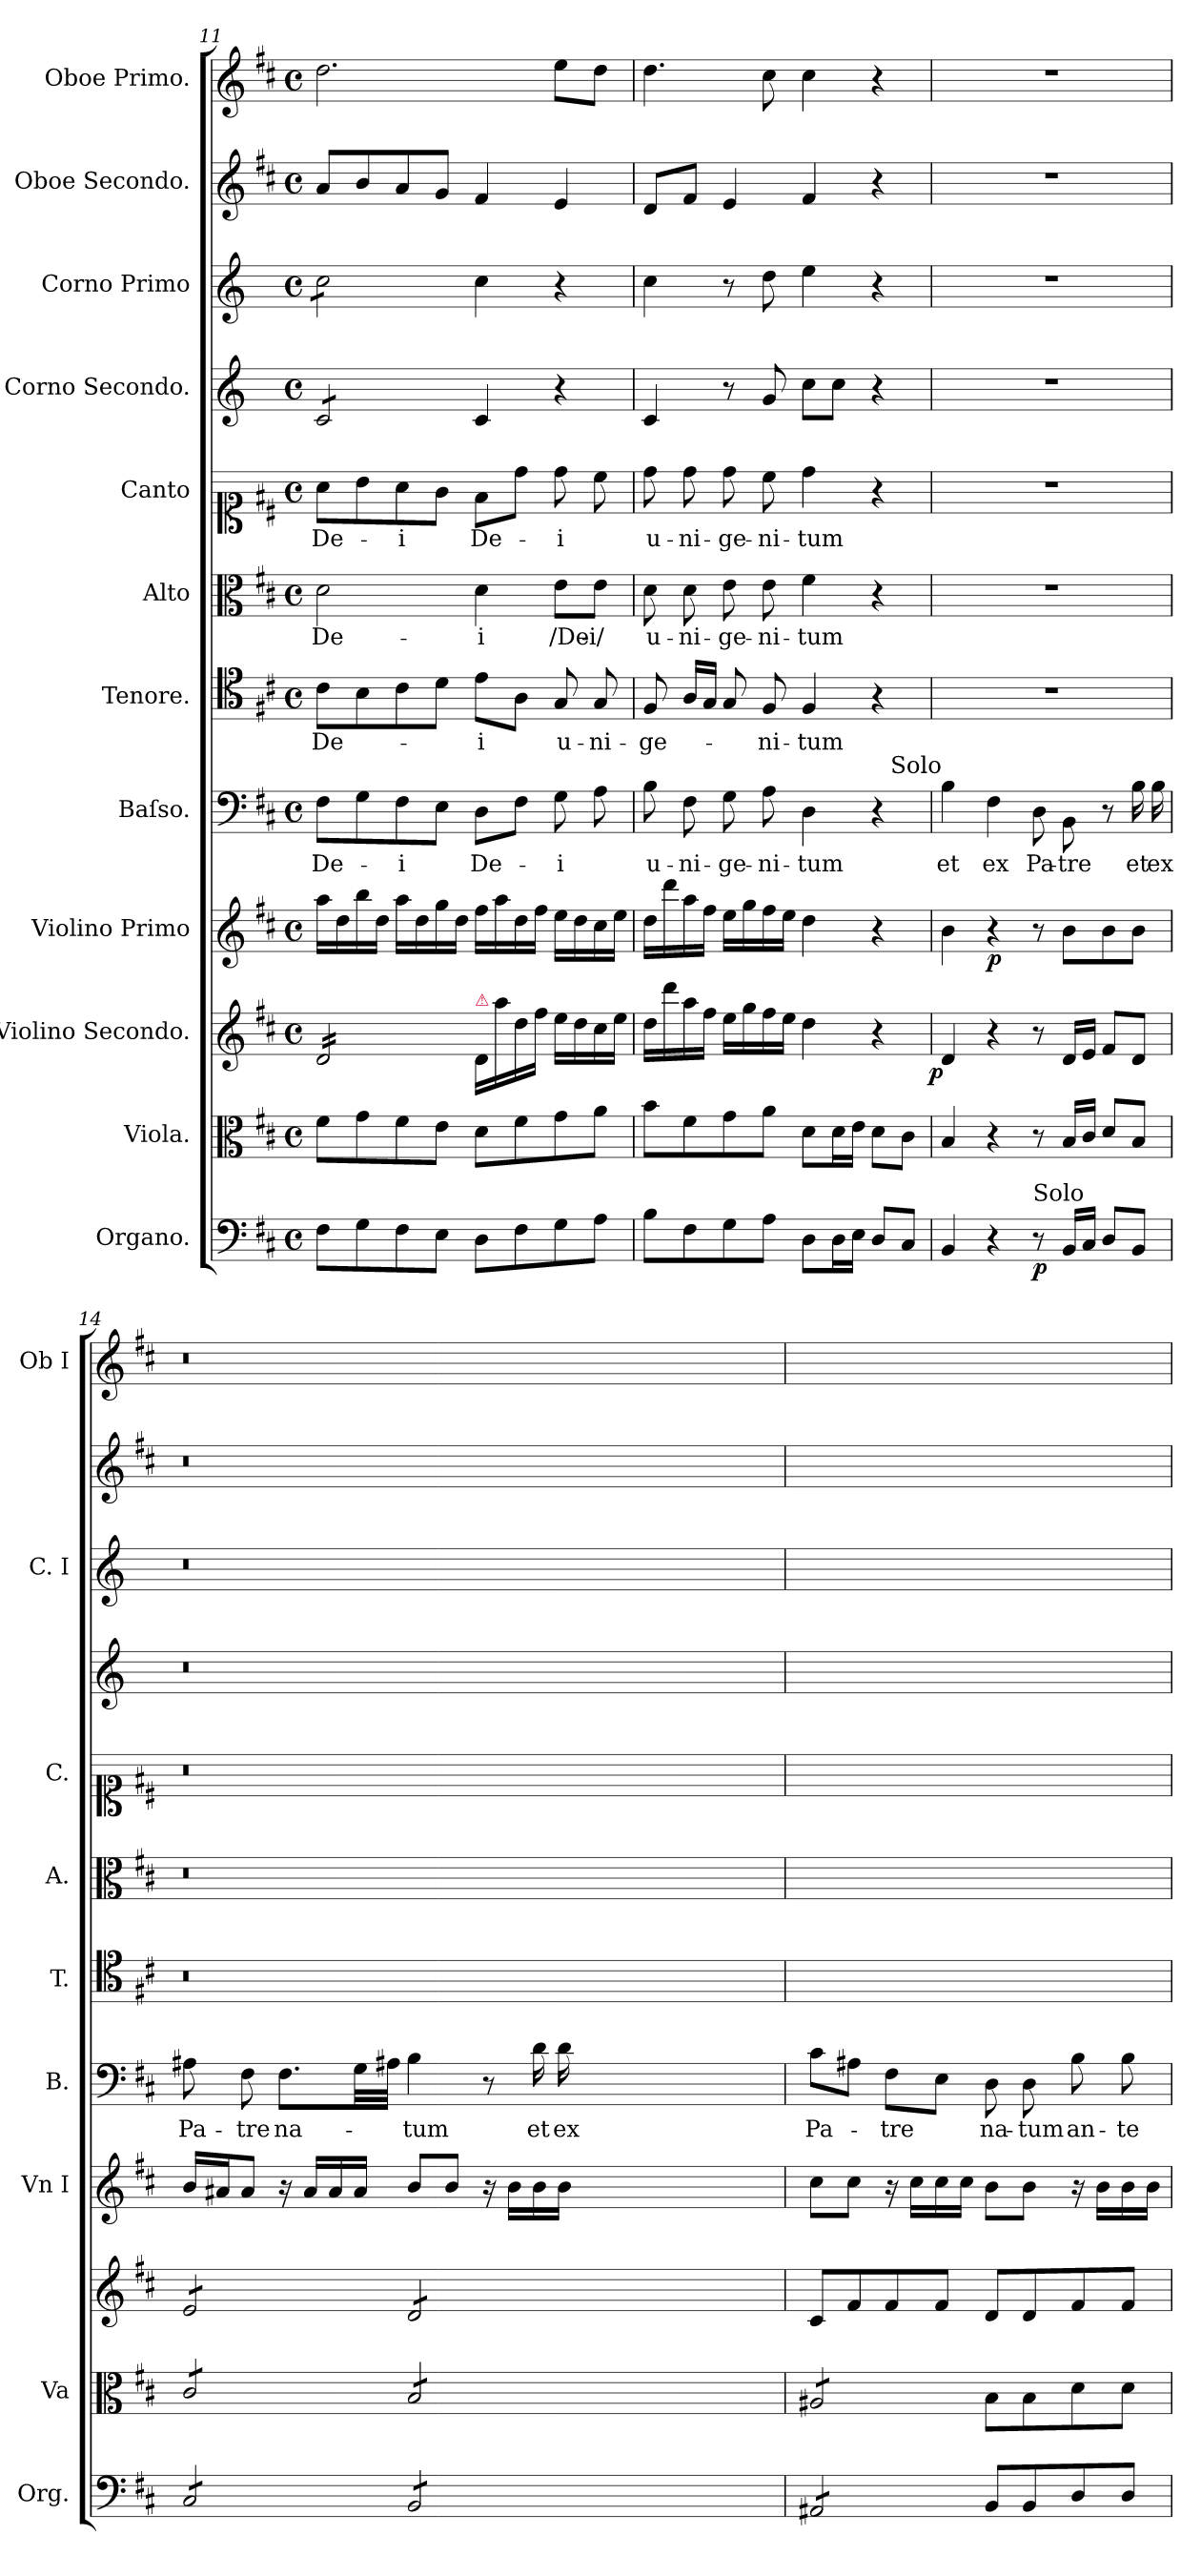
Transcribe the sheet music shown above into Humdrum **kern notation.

**kern	**dynam	**kern	**kern	**dynam	**kern	**dynam	**kern	**text	**kern	**text	**kern	**text	**kern	**text	**kern	**kern	**kern	**kern
*part12	*part12	*part11	*part10	*part10	*part9	*part9	*part8	*part8	*part7	*part7	*part6	*part6	*part5	*part5	*part4	*part3	*part2	*part1
*staff12	*staff12	*staff11	*staff10	*staff10	*staff9	*staff9	*staff8	*staff8	*staff7	*staff7	*staff6	*staff6	*staff5	*staff5	*staff4	*staff3	*staff2	*staff1
*I"Organo.	*	*I"Viola.	*I"Violino Secondo.	*	*I"Violino Primo	*	*I"Baſso.	*	*I"Tenore.	*	*I"Alto	*	*I"Canto	*	*I"Corno Secondo.	*I"Corno Primo	*I"Oboe Secondo.	*I"Oboe Primo.
*I'Org.	*	*I'Va	*	*	*I'Vn I	*	*I'B.	*	*I'T.	*	*I'A.	*	*I'C.	*	*	*I'C. I	*	*I'Ob I
*clefF4	*	*clefC3	*clefG2	*	*clefG2	*	*clefF4	*	*clefC4	*	*clefC3	*	*clefC1	*	*clefG2	*clefG2	*clefG2	*clefG2
*k[f#c#]	*	*k[f#c#]	*k[f#c#]	*	*k[f#c#]	*	*k[f#c#]	*	*k[f#c#]	*	*k[f#c#]	*	*k[f#c#]	*	*k[]	*k[]	*k[f#c#]	*k[f#c#]
*M4/4	*	*M4/4	*M4/4	*	*M4/4	*	*M4/4	*	*M4/4	*	*M4/4	*	*M4/4	*	*M4/4	*M4/4	*M4/4	*M4/4
*met(c)	*	*met(c)	*met(c)	*	*met(c)	*	*met(c)	*	*met(c)	*	*met(c)	*	*met(c)	*	*met(c)	*met(c)	*met(c)	*met(c)
=11	=11	=11	=11	=11	=11	=11	=11	=11	=11	=11	=11	=11	=11	=11	=11	=11	=11	=11
*	*	*	*tremolo	*	*	*	*	*	*	*	*	*	*	*	*	*	*	*
*	*	*	*	*	*	*	*	*	*	*	*	*	*	*	*tremolo	*	*	*
*	*	*	*	*	*	*	*	*	*	*	*	*	*	*	*	*tremolo	*	*
8F#\L	.	8f#\L	16d/LL	.	16aa\LL	.	8F#\L	De-	8c#\L	De-	2d\	De-	8a\L	De-	8c/L	8cc\L	8a/L	2.dd\
.	.	.	16d/	.	16dd\	.	.	.	.	.	.	.	.	.	.	.	.	.
8G\	.	8g\	16d/	.	16bb\	.	8G\	.	8B\	.	.	.	8b\	.	8c/	8cc\	8b/	.
.	.	.	16d/	.	16dd\JJ	.	.	.	.	.	.	.	.	.	.	.	.	.
8F#\	.	8f#\	16d/	.	16aa\LL	.	8F#\	-i	8c#\	.	.	.	8a\	-i	8c/	8cc\	8a/	.
.	.	.	16d/	.	16dd\	.	.	.	.	.	.	.	.	.	.	.	.	.
8E\J	.	8e\J	16d/	.	16gg\	.	8E\J	.	8d\J	.	.	.	8g\J	.	8c/J	8cc\J	8g/J	.
*	*	*	*	*	*	*	*	*	*	*	*	*	*	*	*	*Xtremolo	*	*
*	*	*	*	*	*	*	*	*	*	*	*	*	*	*	*Xtremolo	*	*	*
.	.	.	16d/JJ	.	16dd\JJ	.	.	.	.	.	.	.	.	.	.	.	.	.
*	*	*	*Xtremolo	*	*	*	*	*	*	*	*	*	*	*	*	*	*	*
!	!	!	!LO:TX:a:color=crimson:t=⚠	!	!	!	!	!	!	!	!	!	!	!	!	!	!	!
!	!	!	!	!	!	!	!	!LO:LY:i	!	!	!	!	!	!	!	!	!	!
8D\L	.	8d\L	16d/LL	.	16ff#\LL	.	8D\L	De-	8e\L	-i	4d\	-i	8f#\L	De-	4c/	4cc\	4f#/	.
.	.	.	16aa\	.	16aa\	.	.	.	.	.	.	.	.	.	.	.	.	.
8F#\	.	8f#\	16dd\	.	16dd\	.	8F#\J	.	8A\J	.	.	.	8dd\J	.	.	.	.	.
.	.	.	16ff#\JJ	.	16ff#\JJ	.	.	.	.	.	.	.	.	.	.	.	.	.
!	!	!	!	!	!	!	!	!LO:LY:i	!	!	!	!	!	!	!	!	!	!
8G\	.	8g\	16ee\LL	.	16ee\LL	.	8G\	-i	8G/	u-	8e\L	/De-	8dd\	-i	4r	4r	4e/	8ee\L
.	.	.	16dd\	.	16dd\	.	.	.	.	.	.	.	.	.	.	.	.	.
8A\J	.	8a\J	16cc#\	.	16cc#\	.	8A\	.	8G/	-ni-	8e\J	-i/	8cc#\	.	.	.	.	8dd\J
.	.	.	16ee\JJ	.	16ee\JJ	.	.	.	.	.	.	.	.	.	.	.	.	.
=12	=12	=12	=12	=12	=12	=12	=12	=12	=12	=12	=12	=12	=12	=12	=12	=12	=12	=12
8B\L	.	8b\L	16dd\LL	.	16dd\LL	.	8B\	u-	8F#/	-ge-	8d\	u-	8dd\	u-	4c/	4cc\	8d/L	4.dd\
.	.	.	16ddd\	.	16ddd\	.	.	.	.	.	.	.	.	.	.	.	.	.
8F#\	.	8f#\	16aa\	.	16aa\	.	8F#\	-ni-	16A/LL	.	8d\	-ni-	8dd\	-ni-	.	.	8f#/J	.
.	.	.	16ff#\JJ	.	16ff#\JJ	.	.	.	16G/JJ	.	.	.	.	.	.	.	.	.
8G\	.	8g\	16ee\LL	.	16ee\LL	.	8G\	-ge-	8G/	.	8e\	-ge-	8dd\	-ge-	8r	8r	4e/	.
.	.	.	16gg\	.	16gg\	.	.	.	.	.	.	.	.	.	.	.	.	.
8A\J	.	8a\J	16ff#\	.	16ff#\	.	8A\	-ni-	8F#/	-ni-	8e\	-ni-	8cc#\	-ni-	8g/	8dd\	.	8cc#\
.	.	.	16ee\JJ	.	16ee\JJ	.	.	.	.	.	.	.	.	.	.	.	.	.
8D\L	.	8d\L	4dd\	.	4dd\	.	4D\	-tum	4F#/	-tum	4f#\	-tum	4dd\	-tum	8cc\L	4ee\	4f#/	4cc#\
16D\L	.	16d\L	.	.	.	.	.	.	.	.	.	.	.	.	8cc\J	.	.	.
16E\JJ	.	16e\JJ	.	.	.	.	.	.	.	.	.	.	.	.	.	.	.	.
8D/L	.	8d\L	4r	.	4r	.	4r	.	4r	.	4r	.	4r	.	4r	4r	4r	4r
8C#/J	.	8c#\J	.	.	.	.	.	.	.	.	.	.	.	.	.	.	.	.
=13	=13	=13	=13	=13	=13	=13	=13	=13	=13	=13	=13	=13	=13	=13	=13	=13	=13	=13
!	!	!	!	!	!	!	!LO:TX:a:rj:t=Solo	!	!	!	!	!	!	!	!	!	!	!
!	!	!	!	!LO:DY:rj	!	!	!	!	!	!	!	!	!	!	!	!	!	!
4BB/	.	4B/	4d/	p	4b\	.	4B\	et	1r	.	1r	.	1r	.	1r	1r	1r	1r
!	!	!	!	!	!	!LO:DY:b	!	!	!	!	!	!	!	!	!	!	!	!
4r	.	4r	4r	.	4r	p	4F#\	ex	.	.	.	.	.	.	.	.	.	.
!LO:TX:a:t=Solo	!	!	!	!	!	!	!	!	!	!	!	!	!	!	!	!	!	!
!	!LO:DY:b	!	!	!	!	!	!	!	!	!	!	!	!	!	!	!	!	!
8r	p	8r	8r	.	8r	.	8D\	Pa-	.	.	.	.	.	.	.	.	.	.
16BB/LL	.	16B/LL	16d/LL	.	8b\L	.	8BB\	-tre	.	.	.	.	.	.	.	.	.	.
16C#/JJ	.	16c#/JJ	16e/JJ	.	.	.	.	.	.	.	.	.	.	.	.	.	.	.
8D/L	.	8d/L	8f#/L	.	8b\	.	8r	.	.	.	.	.	.	.	.	.	.	.
8BB/J	.	8B/J	8d/J	.	8b\J	.	16B\	et	.	.	.	.	.	.	.	.	.	.
.	.	.	.	.	.	.	16B\	ex	.	.	.	.	.	.	.	.	.	.
=14	=14	=14	=14	=14	=14	=14	=14	=14	=14	=14	=14	=14	=14	=14	=14	=14	=14	=14
*tremolo	*	*	*	*	*	*	*	*	*	*	*	*	*	*	*	*	*	*
*	*	*tremolo	*	*	*	*	*	*	*	*	*	*	*	*	*	*	*	*
*	*	*	*tremolo	*	*	*	*	*	*	*	*	*	*	*	*	*	*	*
8C#/L	.	8c#/L	8e/L	.	16b/LL	.	8A#X\	Pa-	0.r	.	0.r	.	0.r	.	0.r	0.r	0.r	0.r
.	.	.	.	.	16a#X/J	.	.	.	.	.	.	.	.	.	.	.	.	.
8C#/	.	8c#/	8e/	.	8a#/J	.	8F#\	-tre	.	.	.	.	.	.	.	.	.	.
8C#/	.	8c#/	8e/	.	16r	.	8.F#\L	na-	.	.	.	.	.	.	.	.	.	.
.	.	.	.	.	16a#/LL	.	.	.	.	.	.	.	.	.	.	.	.	.
8C#/J	.	8c#/J	8e/J	.	16a#/	.	.	.	.	.	.	.	.	.	.	.	.	.
.	.	.	.	.	16a#/JJ	.	32G\LL	.	.	.	.	.	.	.	.	.	.	.
.	.	.	.	.	.	.	32A#X\JJJ	.	.	.	.	.	.	.	.	.	.	.
8BB/L	.	8B/L	8d/L	.	8b/L	.	4B\	-tum	.	.	.	.	.	.	.	.	.	.
8BB/	.	8B/	8d/	.	8b/J	.	.	.	.	.	.	.	.	.	.	.	.	.
8BB/	.	8B/	8d/	.	16r	.	8r	.	.	.	.	.	.	.	.	.	.	.
.	.	.	.	.	16b\LL	.	.	.	.	.	.	.	.	.	.	.	.	.
8BB/J	.	8B/J	8d/J	.	16b\	.	16d\	et	.	.	.	.	.	.	.	.	.	.
*	*	*	*Xtremolo	*	*	*	*	*	*	*	*	*	*	*	*	*	*	*
.	.	.	.	.	16b\JJ	.	16d\	ex	.	.	.	.	.	.	.	.	.	.
0ryy	.	0ryy	0ryy	.	0ryy	.	0ryy	.	.	.	.	.	.	.	.	.	.	.
=15	=15	=15	=15	=15	=15	=15	=15	=15	=15	=15	=15	=15	=15	=15	=15	=15	=15	=15
8AA#X/L	.	8A#X/L	8c#/L	.	8cc#\L	.	8c#\L	Pa-	1ryy	.	1ryy	.	1ryy	.	1ryy	1ryy	1ryy	1ryy
8AA#X/	.	8A#X/	8f#/	.	8cc#\J	.	8A#X\J	.	.	.	.	.	.	.	.	.	.	.
8AA#X/	.	8A#X/	8f#/	.	16r	.	8F#\L	-tre	.	.	.	.	.	.	.	.	.	.
.	.	.	.	.	16cc#\LL	.	.	.	.	.	.	.	.	.	.	.	.	.
8AA#X/J	.	8A#X/J	8f#/J	.	16cc#\	.	8E\J	.	.	.	.	.	.	.	.	.	.	.
*	*	*Xtremolo	*	*	*	*	*	*	*	*	*	*	*	*	*	*	*	*
*Xtremolo	*	*	*	*	*	*	*	*	*	*	*	*	*	*	*	*	*	*
.	.	.	.	.	16cc#\JJ	.	.	.	.	.	.	.	.	.	.	.	.	.
8BB/L	.	8B\L	8d/L	.	8b\L	.	8D\	na-	.	.	.	.	.	.	.	.	.	.
8BB/	.	8B\	8d/	.	8b\J	.	8D\	-tum	.	.	.	.	.	.	.	.	.	.
8D/	.	8d\	8f#/	.	16r	.	8B\	an-	.	.	.	.	.	.	.	.	.	.
.	.	.	.	.	16b\LL	.	.	.	.	.	.	.	.	.	.	.	.	.
8D/J	.	8d\J	8f#/J	.	16b\	.	8B\	-te	.	.	.	.	.	.	.	.	.	.
.	.	.	.	.	16b\JJ	.	.	.	.	.	.	.	.	.	.	.	.	.
=	=	=	=	=	=	=	=	=	=	=	=	=	=	=	=	=	=	=
*-	*-	*-	*-	*-	*-	*-	*-	*-	*-	*-	*-	*-	*-	*-	*-	*-	*-	*-
